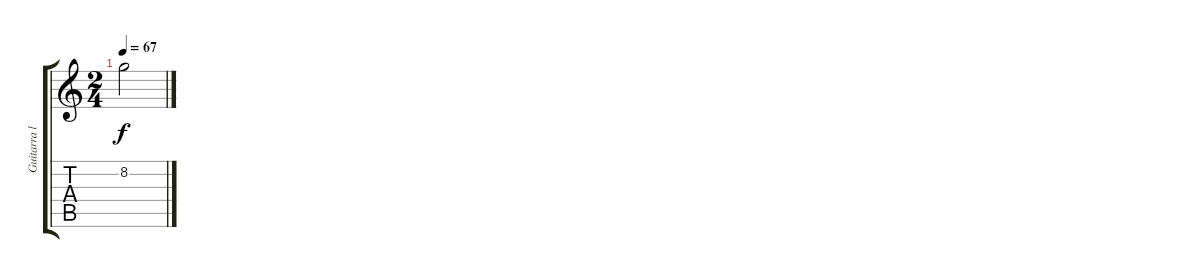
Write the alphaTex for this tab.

\track ("Guitarra lll" "Guitarra l") {instrument overdrivenguitar}
\staff {score tabs}
\tuning (E4 B3 G3 D3 A2 E2) {hide}
\ts (2 4)
\tempo 67
\clef g2
\ks c
8.2{t}.2{dy f}
